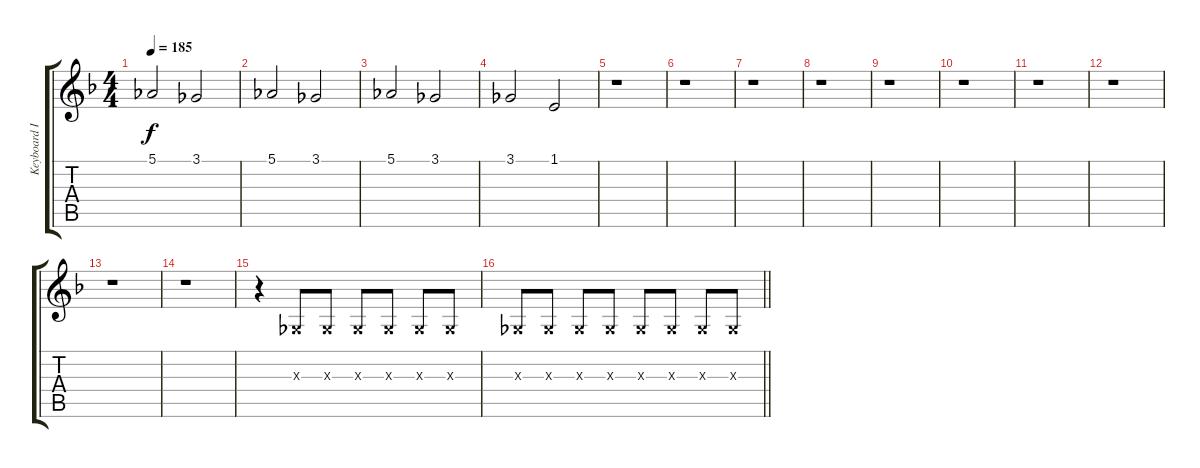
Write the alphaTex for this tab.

\track ("Keyboard II" "Keyboard I") {instrument lead1square}
\staff {score tabs}
\tuning (Eb4 Bb3 Gb3 Db3 Ab2 Db2) {hide}
\ts (4 4)
\tempo 185
\clef g2
\ks f
5.1.2{dy f} 3.1.2 |
5.1.2 3.1.2 |
5.1.2 3.1.2 |
3.1.2 1.1.2 |
r.1 |
r.1 |
r.1 |
r.1 |
r.1 |
r.1 |
r.1 |
r.1 |
r.1 |
r.1 |
r.4 0.3{x}.8 0.3{x}.8 0.3{x}.8 0.3{x}.8 0.3{x}.8 0.3{x}.8 |
\barLineRight lightlight
0.3{x}.8 0.3{x}.8 0.3{x}.8 0.3{x}.8 0.3{x}.8 0.3{x}.8 0.3{x}.8 0.3{x}.8
